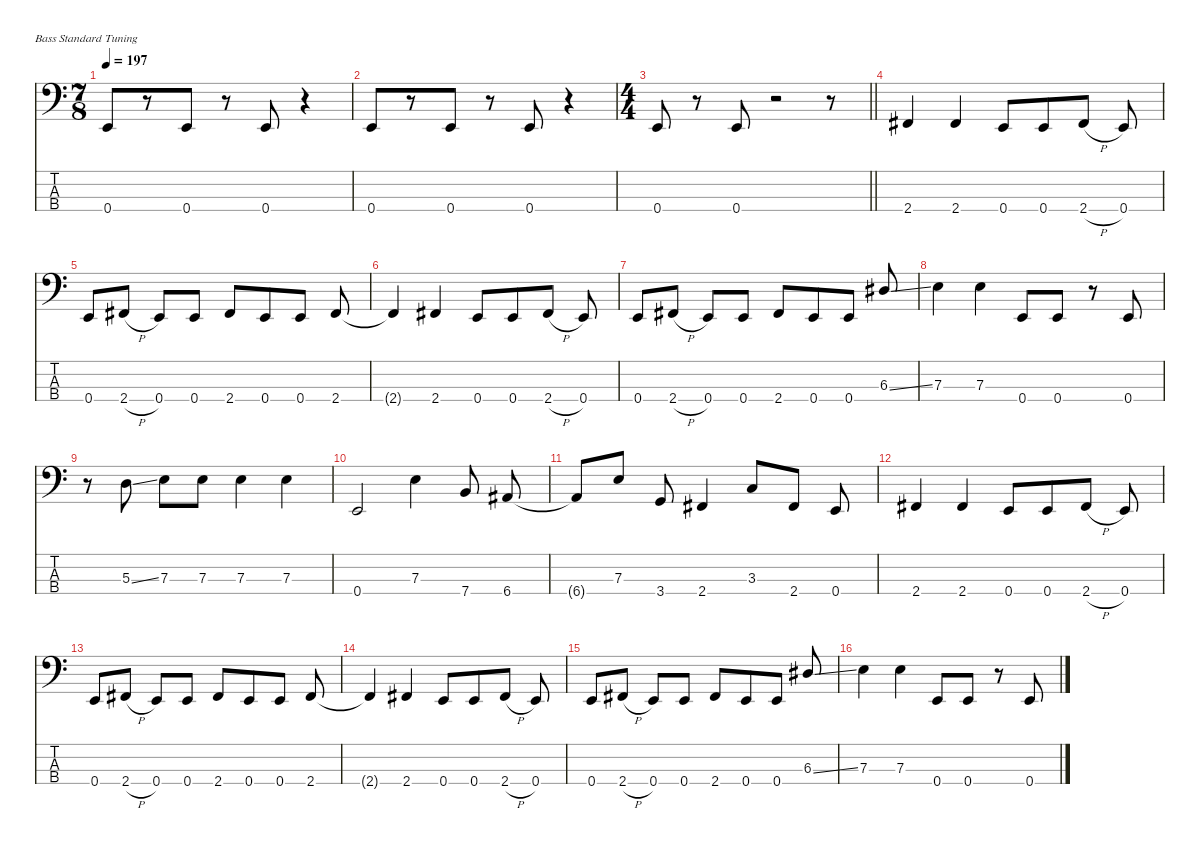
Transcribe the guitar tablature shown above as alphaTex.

\defaultSystemsLayout 4
\hideDynamics
\bracketExtendMode nobrackets
\singleTrackTrackNamePolicy hidden
\multiTrackTrackNamePolicy hidden
\firstSystemTrackNameMode fullname
\firstSystemTrackNameOrientation horizontal
\otherSystemsTrackNameOrientation horizontal
\track ("Bass" "el.bs.") {defaultSystemsLayout 4 instrument electricbassfinger}
\staff {score tabs}
\tuning (G2 D2 A1 E1)
\ts (7 8)
\tempo 197
\clef f4
\ks c
0.4.8{dy f beam Up} r.8{beam Up} 0.4.8{beam Up} r.8{beam Up} 0.4.8{beam Up} r.4{beam Up} |
0.4.8{beam Up} r.8{beam Up} 0.4.8{beam Up} r.8{beam Up} 0.4.8{beam Up} r.4{beam Up} |
\ts (4 4)
\beaming (8 2 2 3)
\barLineRight lightlight
0.4.8{beam Up} r.8{beam Up} 0.4.8{beam Up} r.2{beam Up} r.8{beam Up} |
2.4{acc #}.4{beam Up} 2.4{acc #}.4{beam Up} 0.4.8{beam Up} 0.4.8{beam Up} 2.4{h acc #}.8{beam Up} 0.4.8{beam Up} |
0.4.8{beam Up} 2.4{h acc #}.8{beam Up} 0.4.8{beam Up} 0.4.8{beam Up} 2.4{acc #}.8{beam Up} 0.4.8{beam Up} 0.4.8{beam Up} 2.4{acc #}.8{beam Up} |
2.4{t acc #}.4{beam Up} 2.4{acc #}.4{beam Up} 0.4.8{beam Up} 0.4.8{beam Up} 2.4{h acc #}.8{beam Up} 0.4.8{beam Up} |
0.4.8{beam Up} 2.4{h acc #}.8{beam Up} 0.4.8{beam Up} 0.4.8{beam Up} 2.4{acc #}.8{beam Up} 0.4.8{beam Up} 0.4.8{beam Up} 6.3{ss acc #}.8{beam Up} |
7.3.4{beam Down} 7.3.4{beam Down} 0.4.8{beam Up} 0.4.8{beam Up} r.8{beam Up} 0.4.8{beam Up} |
r.8{beam Down} 5.3{ss}.8{beam Down} 7.3.8{beam Down} 7.3.8{beam Down} 7.3.4{beam Down} 7.3.4{beam Down} |
0.4.2{beam Up} 7.3.4{beam Down} 7.4.8{beam Up} 6.4{acc #}.8{beam Up} |
6.4{t acc #}.8{beam Up} 7.3.8{beam Up} 3.4.8{beam Up} 2.4{acc #}.4{beam Up} 3.3.8{beam Up} 2.4{acc #}.8{beam Up} 0.4.8{beam Up} |
2.4{acc #}.4{beam Up} 2.4{acc #}.4{beam Up} 0.4.8{beam Up} 0.4.8{beam Up} 2.4{h acc #}.8{beam Up} 0.4.8{beam Up} |
0.4.8{beam Up} 2.4{h acc #}.8{beam Up} 0.4.8{beam Up} 0.4.8{beam Up} 2.4{acc #}.8{beam Up} 0.4.8{beam Up} 0.4.8{beam Up} 2.4{acc #}.8{beam Up} |
2.4{t acc #}.4{beam Up} 2.4{acc #}.4{beam Up} 0.4.8{beam Up} 0.4.8{beam Up} 2.4{h acc #}.8{beam Up} 0.4.8{beam Up} |
0.4.8{beam Up} 2.4{h acc #}.8{beam Up} 0.4.8{beam Up} 0.4.8{beam Up} 2.4{acc #}.8{beam Up} 0.4.8{beam Up} 0.4.8{beam Up} 6.3{ss acc #}.8{beam Up} |
7.3.4{beam Down} 7.3.4{beam Down} 0.4.8{beam Up} 0.4.8{beam Up} r.8{beam Up} 0.4.8{beam Up}
